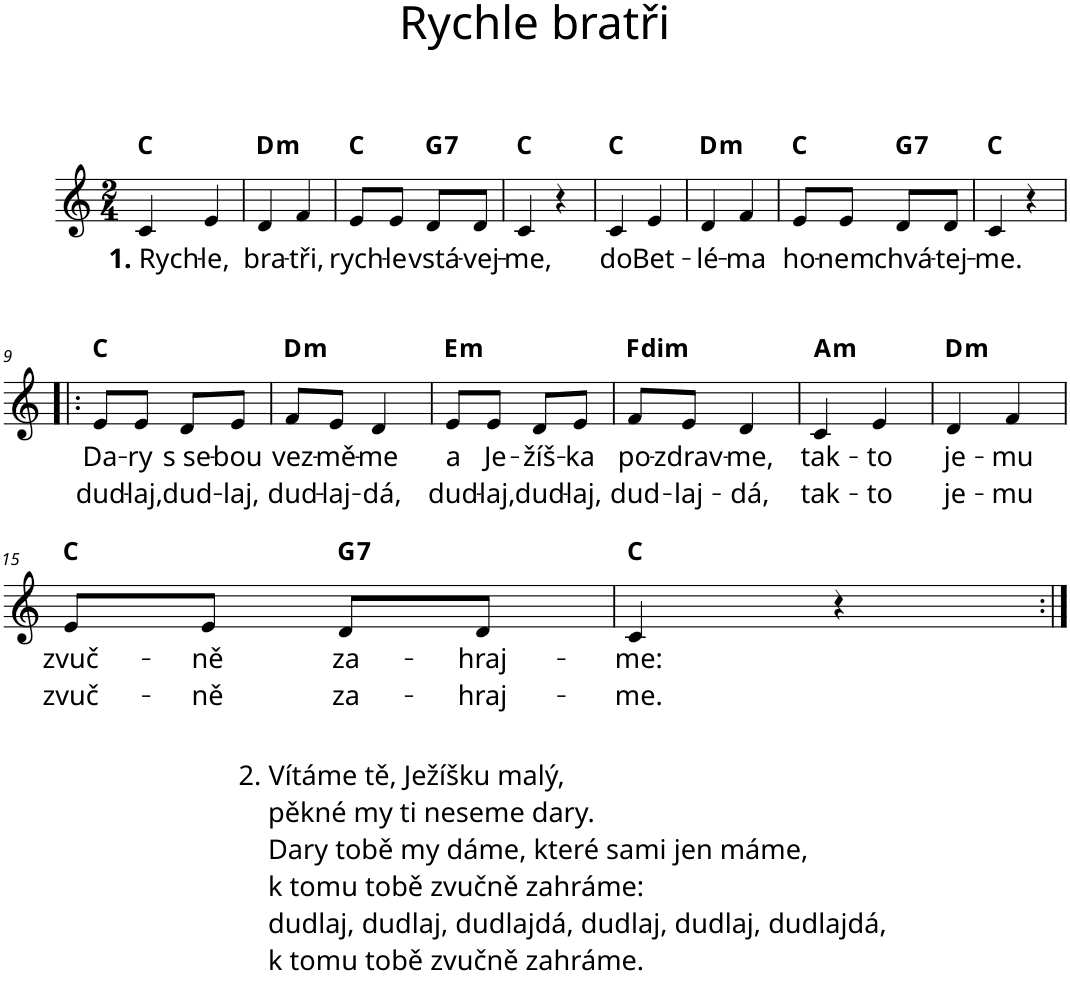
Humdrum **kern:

**kern	**text	**text	**harte
*part1	*part1	*part1	*part1
*staff1	*staff1	*staff1	*
*I"Piano	*	*	*
*I'Pno.	*	*	*
*clefG2	*	*	*
*k[]	*	*	*
*M2/4	*	*	*
=1	=1	=1	=1
!	!LO:LY:b	!	!
4c/	1. Rych	.	C:maj
!	!LO:LY:b	!	!
4e/	-le,	.	.
=2	=2	=2	=2
!	!LO:LY:b	!	!LO:H:kt=m
4d/	bra-	.	D:min
!	!LO:LY:b	!	!
4f/	-tři,	.	.
=3	=3	=3	=3
!	!LO:LY:b	!	!
8e/L	rych-	.	C:maj
!	!LO:LY:b	!	!
8e/J	-le	.	.
!	!LO:LY:b	!	!LO:H:kt=7
8d/L	vstá-	.	G:7
!	!LO:LY:b	!	!
8d/J	-vej-	.	.
=4	=4	=4	=4
!	!LO:LY:b	!	!
4c/	-me,	.	C:maj
4r	.	.	.
=5	=5	=5	=5
!	!LO:LY:b	!	!
4c/	do	.	C:maj
!	!LO:LY:b	!	!
4e/	Bet-	.	.
=6	=6	=6	=6
!	!LO:LY:b	!	!LO:H:kt=m
4d/	-lé-	.	D:min
!	!LO:LY:b	!	!
4f/	-ma	.	.
=7	=7	=7	=7
!	!LO:LY:b	!	!
8e/L	ho-	.	C:maj
!	!LO:LY:b	!	!
8e/J	-nem	.	.
!	!LO:LY:b	!	!LO:H:kt=7
8d/L	chvá-	.	G:7
!	!LO:LY:b	!	!
8d/J	-tej-	.	.
=8	=8	=8	=8
!	!LO:LY:b	!	!
4c/	-me.	.	C:maj
4r	.	.	.
!!LO:LB:g=z
=9!|:	=9!|:	=9!|:	=9!|:
!	!LO:LY:b	!LO:LY:b	!
8e/L	Da-	dud-	C:maj
!	!LO:LY:b	!LO:LY:b	!
8e/J	-ry	-laj,	.
!	!LO:LY:b	!LO:LY:b	!
8d/L	s se-	dud-	.
!	!LO:LY:b	!LO:LY:b	!
8e/J	-bou	-laj,	.
=10	=10	=10	=10
!	!LO:LY:b	!LO:LY:b	!LO:H:kt=m
8f/L	vez-	dud-	D:min
!	!LO:LY:b	!LO:LY:b	!
8e/J	-mě-	-laj-	.
!	!LO:LY:b	!LO:LY:b	!
4d/	-me	-dá,	.
=11	=11	=11	=11
!	!LO:LY:b	!LO:LY:b	!LO:H:kt=m
8e/L	a	dud-	E:min
!	!LO:LY:b	!LO:LY:b	!
8e/J	Je-	-laj,	.
!	!LO:LY:b	!LO:LY:b	!
8d/L	-žíš-	dud-	.
!	!LO:LY:b	!LO:LY:b	!
8e/J	-ka	-laj,	.
=12	=12	=12	=12
!	!LO:LY:b	!LO:LY:b	!LO:H:kt=dim
8f/L	po-	dud-	F:dim
!	!LO:LY:b	!LO:LY:b	!
8e/J	-zdrav-	-laj-	.
!	!LO:LY:b	!LO:LY:b	!
4d/	-me,	-dá,	.
=13	=13	=13	=13
!	!LO:LY:b	!LO:LY:b	!LO:H:kt=m
4c/	tak-	tak-	A:min
!	!LO:LY:b	!LO:LY:b	!
4e/	-to	-to	.
=14	=14	=14	=14
!	!LO:LY:b	!LO:LY:b	!LO:H:kt=m
4d/	je-	je-	D:min
!	!LO:LY:b	!LO:LY:b	!
4f/	-mu	-mu	.
!!LO:LB:g=z
=15	=15	=15	=15
!	!LO:LY:b	!LO:LY:b	!
8e/L	zvuč-	zvuč-	C:maj
!	!LO:LY:b	!LO:LY:b	!
8e/J	-ně	-ně	.
!	!LO:LY:b	!LO:LY:b	!LO:H:kt=7
8d/L	za-	za-	G:7
!	!LO:LY:b	!LO:LY:b	!
8d/J	-hraj-	-hraj-	.
=16	=16	=16	=16
!	!LO:LY:b	!LO:LY:b	!
4c/	-me:	-me.	C:maj
4r	.	.	.
=:|!	=:|!	=:|!	=:|!
*-	*-	*-	*-
